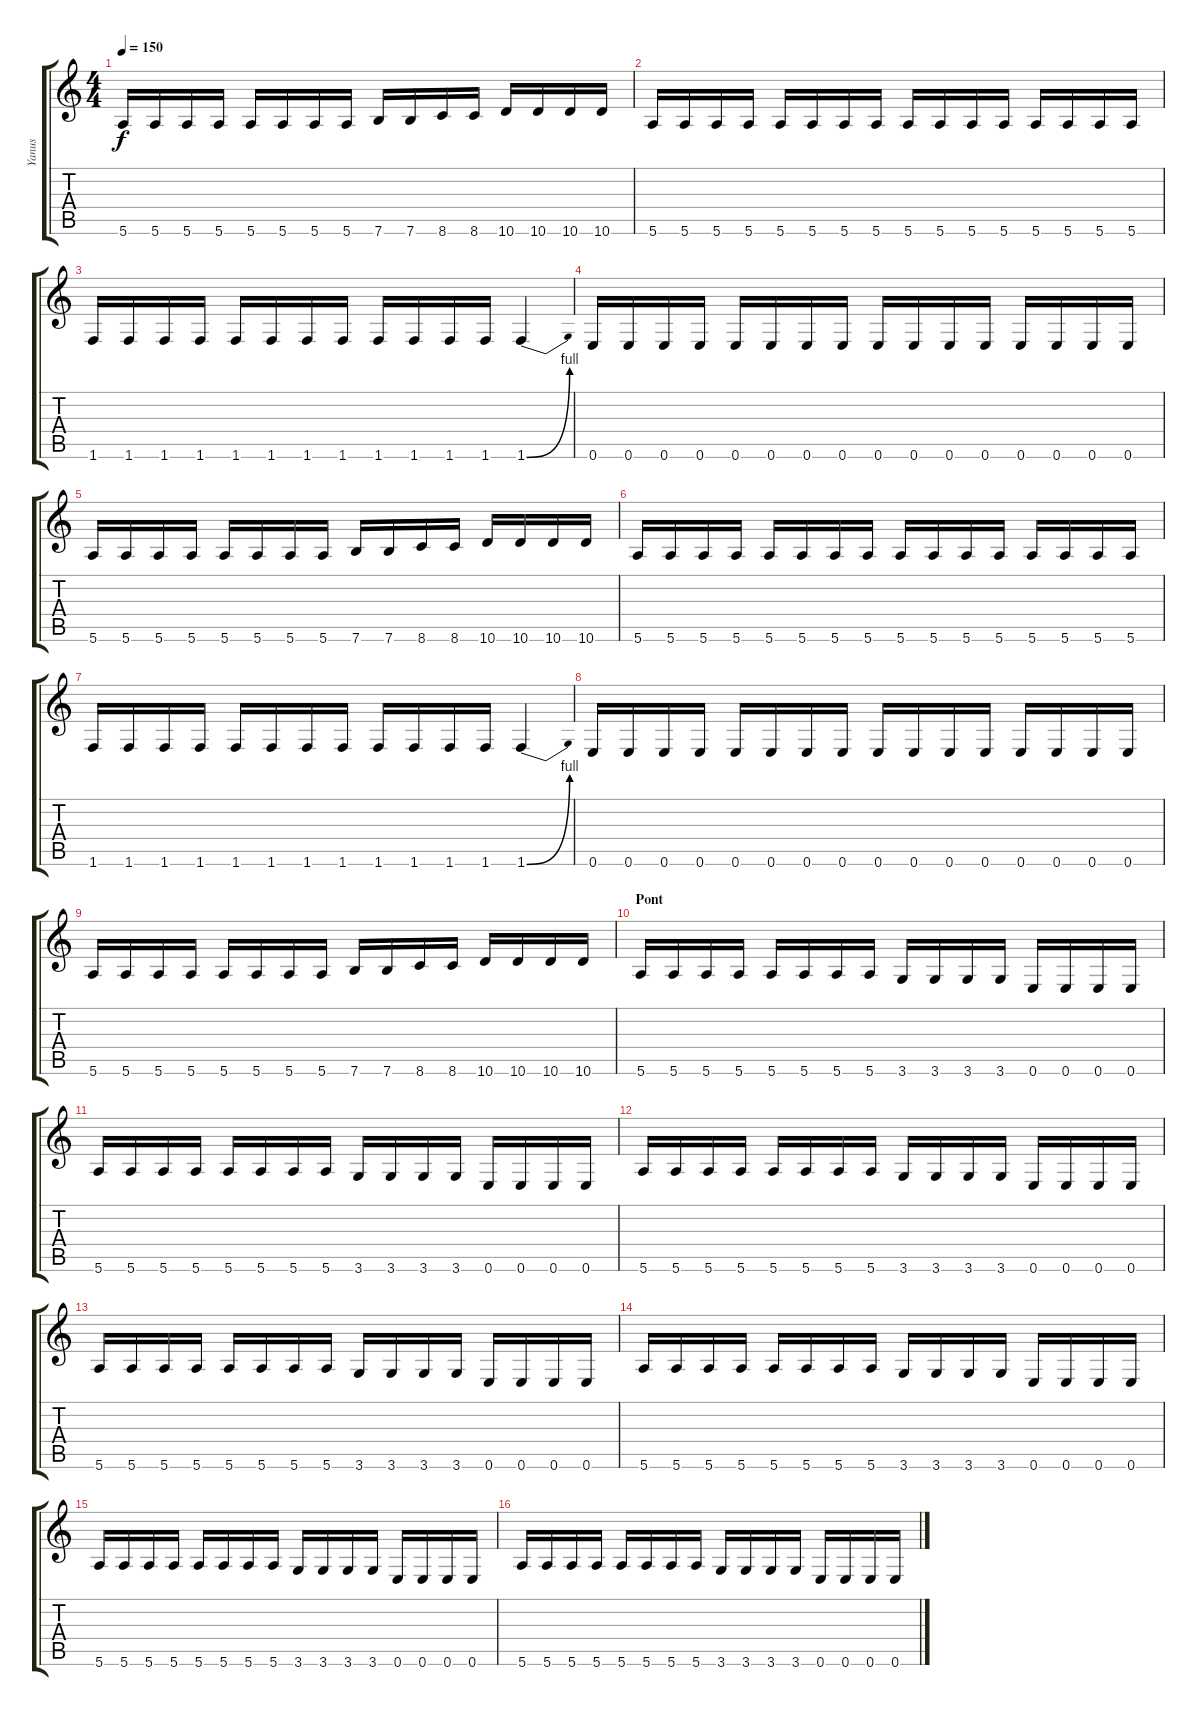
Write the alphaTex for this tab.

\track ("Yanus" "Yanus") {instrument overdrivenguitar}
\staff {score tabs}
\tuning (E4 B3 G3 D3 A2 E2) {hide}
\ts (4 4)
\tempo 150
\clef g2
\ks c
5.6.16{dy f} 5.6.16 5.6.16 5.6.16 5.6.16 5.6.16 5.6.16 5.6.16 7.6.16 7.6.16 8.6.16 8.6.16 10.6.16 10.6.16 10.6.16 10.6.16 |
5.6.16{volume 10} 5.6.16 5.6.16 5.6.16 5.6.16 5.6.16 5.6.16 5.6.16 5.6.16 5.6.16 5.6.16 5.6.16 5.6.16 5.6.16 5.6.16 5.6.16 |
1.6.16 1.6.16 1.6.16 1.6.16 1.6.16 1.6.16 1.6.16 1.6.16 1.6.16 1.6.16 1.6.16 1.6.16 1.6{be (bend 0 0 60 4)}.4 |
0.6.16 0.6.16 0.6.16 0.6.16 0.6.16 0.6.16 0.6.16 0.6.16 0.6.16 0.6.16 0.6.16 0.6.16 0.6.16 0.6.16 0.6.16 0.6.16 |
5.6.16 5.6.16 5.6.16 5.6.16 5.6.16 5.6.16 5.6.16 5.6.16 7.6.16 7.6.16 8.6.16 8.6.16 10.6.16 10.6.16 10.6.16 10.6.16 |
5.6.16{volume 10} 5.6.16 5.6.16 5.6.16 5.6.16 5.6.16 5.6.16 5.6.16 5.6.16 5.6.16 5.6.16 5.6.16 5.6.16 5.6.16 5.6.16 5.6.16 |
1.6.16 1.6.16 1.6.16 1.6.16 1.6.16 1.6.16 1.6.16 1.6.16 1.6.16 1.6.16 1.6.16 1.6.16 1.6{be (bend 0 0 60 4)}.4 |
0.6.16 0.6.16 0.6.16 0.6.16 0.6.16 0.6.16 0.6.16 0.6.16 0.6.16 0.6.16 0.6.16 0.6.16 0.6.16 0.6.16 0.6.16 0.6.16 |
5.6.16 5.6.16 5.6.16 5.6.16 5.6.16 5.6.16 5.6.16 5.6.16 7.6.16 7.6.16 8.6.16 8.6.16 10.6.16 10.6.16 10.6.16 10.6.16 |
\section ("" "Pont")
5.6.16{volume 12} 5.6.16 5.6.16 5.6.16 5.6.16 5.6.16 5.6.16 5.6.16 3.6.16 3.6.16 3.6.16 3.6.16 0.6.16 0.6.16 0.6.16 0.6.16 |
5.6.16 5.6.16 5.6.16 5.6.16 5.6.16 5.6.16 5.6.16 5.6.16 3.6.16 3.6.16 3.6.16 3.6.16 0.6.16 0.6.16 0.6.16 0.6.16 |
5.6.16 5.6.16 5.6.16 5.6.16 5.6.16 5.6.16 5.6.16 5.6.16 3.6.16 3.6.16 3.6.16 3.6.16 0.6.16 0.6.16 0.6.16 0.6.16 |
5.6.16 5.6.16 5.6.16 5.6.16 5.6.16 5.6.16 5.6.16 5.6.16 3.6.16 3.6.16 3.6.16 3.6.16 0.6.16 0.6.16 0.6.16 0.6.16 |
5.6.16 5.6.16 5.6.16 5.6.16 5.6.16 5.6.16 5.6.16 5.6.16 3.6.16 3.6.16 3.6.16 3.6.16 0.6.16 0.6.16 0.6.16 0.6.16 |
5.6.16 5.6.16 5.6.16 5.6.16 5.6.16 5.6.16 5.6.16 5.6.16 3.6.16 3.6.16 3.6.16 3.6.16 0.6.16 0.6.16 0.6.16 0.6.16 |
5.6.16 5.6.16 5.6.16 5.6.16 5.6.16 5.6.16 5.6.16 5.6.16 3.6.16 3.6.16 3.6.16 3.6.16 0.6.16 0.6.16 0.6.16 0.6.16
